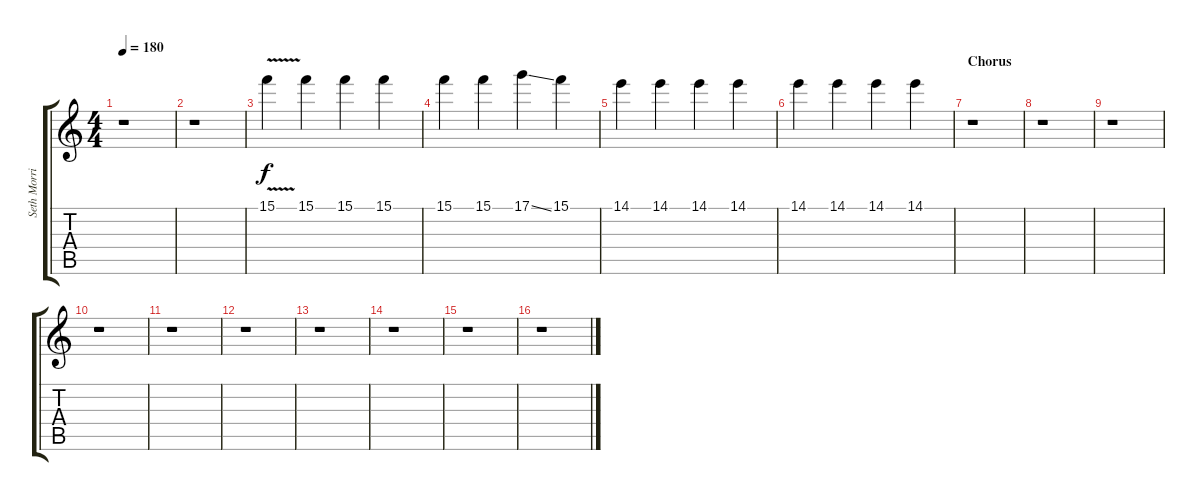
\track ("Seth Morrison- Lead" "Seth Morri") {instrument distortionguitar}
\staff {score tabs}
\tuning (D4 A3 F3 C3 G2 C2) {hide}
\ts (4 4)
\tempo 180
\clef g2
\ks c
r.1{dy f} |
r.1 |
15.1{v}.4 15.1.4 15.1.4 15.1.4 |
15.1.4 15.1.4 17.1{ss}.4 15.1.4 |
14.1.4 14.1.4 14.1.4 14.1.4 |
14.1.4 14.1.4 14.1.4 14.1.4 |
\section ("" "Chorus")
r.1 |
r.1 |
r.1 |
r.1 |
r.1 |
r.1 |
r.1 |
r.1 |
r.1 |
r.1
